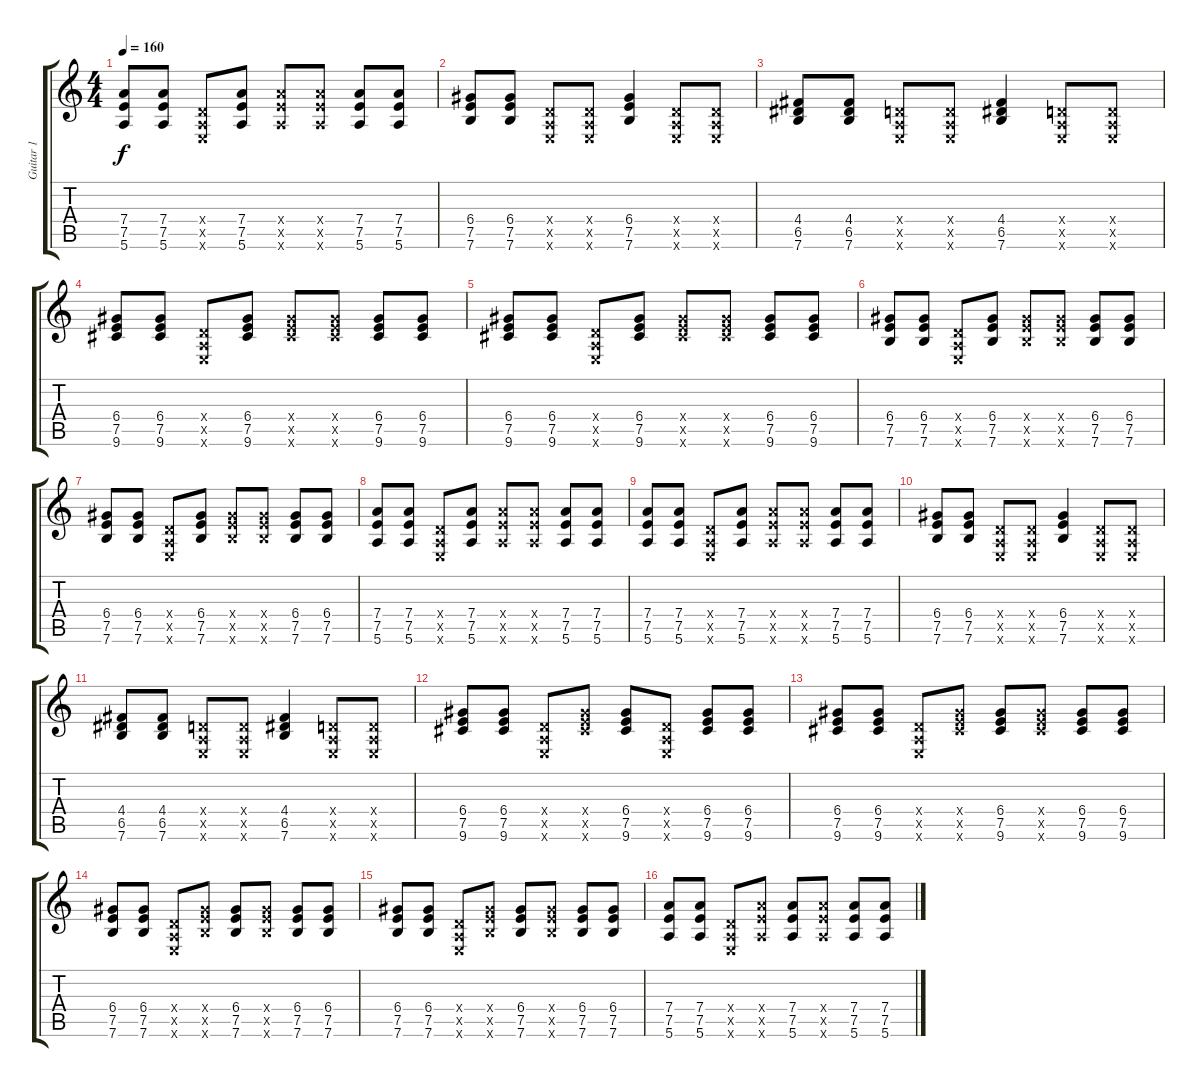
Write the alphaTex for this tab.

\track ("Guitar 1" "Guitar 1") {instrument distortionguitar}
\staff {score tabs}
\tuning (E4 B3 G3 D3 A2 E2) {hide}
\ts (4 4)
\tempo 160
\clef g2
\ks c
(7.4 7.5 5.6).8{dy f} (7.4 7.5 5.6).8 (0.4{x} 0.5{x} 0.6{x}).8 (7.4 7.5 5.6).8 (7.4{x} 7.5{x} 5.6{x}).8 (7.4{x} 7.5{x} 5.6{x}).8 (7.4 7.5 5.6).8 (7.4 7.5 5.6).8 |
(6.4 7.5 7.6).8 (6.4 7.5 7.6).8 (0.4{x} 0.5{x} 0.6{x}).8 (0.4{x} 0.5{x} 0.6{x}).8 (6.4 7.5 7.6).4 (0.4{x} 0.5{x} 0.6{x}).8 (0.4{x} 0.5{x} 0.6{x}).8 |
(4.4 6.5 7.6).8 (4.4 6.5 7.6).8 (0.4{x} 0.5{x} 0.6{x}).8 (0.4{x} 0.5{x} 0.6{x}).8 (4.4 6.5 7.6).4 (0.4{x} 0.5{x} 0.6{x}).8 (0.4{x} 0.5{x} 0.6{x}).8 |
(6.4 7.5 9.6).8 (6.4 7.5 9.6).8 (0.4{x} 0.5{x} 0.6{x}).8 (6.4 7.5 9.6).8 (6.4{x} 7.5{x} 9.6{x}).8 (6.4{x} 7.5{x} 9.6{x}).8 (6.4 7.5 9.6).8 (6.4 7.5 9.6).8 |
(6.4 7.5 9.6).8 (6.4 7.5 9.6).8 (0.4{x} 0.5{x} 0.6{x}).8 (6.4 7.5 9.6).8 (6.4{x} 7.5{x} 9.6{x}).8 (6.4{x} 7.5{x} 9.6{x}).8 (6.4 7.5 9.6).8 (6.4 7.5 9.6).8 |
(6.4 7.5 7.6).8 (6.4 7.5 7.6).8 (0.4{x} 0.5{x} 0.6{x}).8 (6.4 7.5 7.6).8 (6.4{x} 7.5{x} 7.6{x}).8 (6.4{x} 7.5{x} 7.6{x}).8 (6.4 7.5 7.6).8 (6.4 7.5 7.6).8 |
(6.4 7.5 7.6).8 (6.4 7.5 7.6).8 (0.4{x} 0.5{x} 0.6{x}).8 (6.4 7.5 7.6).8 (6.4{x} 7.5{x} 7.6{x}).8 (6.4{x} 7.5{x} 7.6{x}).8 (6.4 7.5 7.6).8 (6.4 7.5 7.6).8 |
(7.4 7.5 5.6).8 (7.4 7.5 5.6).8 (0.4{x} 0.5{x} 0.6{x}).8 (7.4 7.5 5.6).8 (7.4{x} 7.5{x} 5.6{x}).8 (7.4{x} 7.5{x} 5.6{x}).8 (7.4 7.5 5.6).8 (7.4 7.5 5.6).8 |
(7.4 7.5 5.6).8 (7.4 7.5 5.6).8 (0.4{x} 0.5{x} 0.6{x}).8 (7.4 7.5 5.6).8 (7.4{x} 7.5{x} 5.6{x}).8 (7.4{x} 7.5{x} 5.6{x}).8 (7.4 7.5 5.6).8 (7.4 7.5 5.6).8 |
(6.4 7.5 7.6).8 (6.4 7.5 7.6).8 (0.4{x} 0.5{x} 0.6{x}).8 (0.4{x} 0.5{x} 0.6{x}).8 (6.4 7.5 7.6).4 (0.4{x} 0.5{x} 0.6{x}).8 (0.4{x} 0.5{x} 0.6{x}).8 |
(4.4 6.5 7.6).8 (4.4 6.5 7.6).8 (0.4{x} 0.5{x} 0.6{x}).8 (0.4{x} 0.5{x} 0.6{x}).8 (4.4 6.5 7.6).4 (0.4{x} 0.5{x} 0.6{x}).8 (0.4{x} 0.5{x} 0.6{x}).8 |
(6.4 7.5 9.6).8 (6.4 7.5 9.6).8 (0.4{x} 0.5{x} 0.6{x}).8 (6.4{x} 7.5{x} 9.6{x}).8 (6.4 7.5 9.6).8 (0.4{x} 0.5{x} 0.6{x}).8 (6.4 7.5 9.6).8 (6.4 7.5 9.6).8 |
(6.4 7.5 9.6).8 (6.4 7.5 9.6).8 (0.4{x} 0.5{x} 0.6{x}).8 (6.4{x} 7.5{x} 9.6{x}).8 (6.4 7.5 9.6).8 (6.4{x} 7.5{x} 9.6{x}).8 (6.4 7.5 9.6).8 (6.4 7.5 9.6).8 |
(6.4 7.5 7.6).8 (6.4 7.5 7.6).8 (0.4{x} 0.5{x} 0.6{x}).8 (6.4{x} 7.5{x} 7.6{x}).8 (6.4 7.5 7.6).8 (6.4{x} 7.5{x} 7.6{x}).8 (6.4 7.5 7.6).8 (6.4 7.5 7.6).8 |
(6.4 7.5 7.6).8 (6.4 7.5 7.6).8 (0.4{x} 0.5{x} 0.6{x}).8 (6.4{x} 7.5{x} 7.6{x}).8 (6.4 7.5 7.6).8 (6.4{x} 7.5{x} 7.6{x}).8 (6.4 7.5 7.6).8 (6.4 7.5 7.6).8 |
(7.4 7.5 5.6).8 (7.4 7.5 5.6).8 (0.4{x} 0.5{x} 0.6{x}).8 (7.4{x} 7.5{x} 5.6{x}).8 (7.4 7.5 5.6).8 (7.4{x} 7.5{x} 5.6{x}).8 (7.4 7.5 5.6).8 (7.4 7.5 5.6).8
